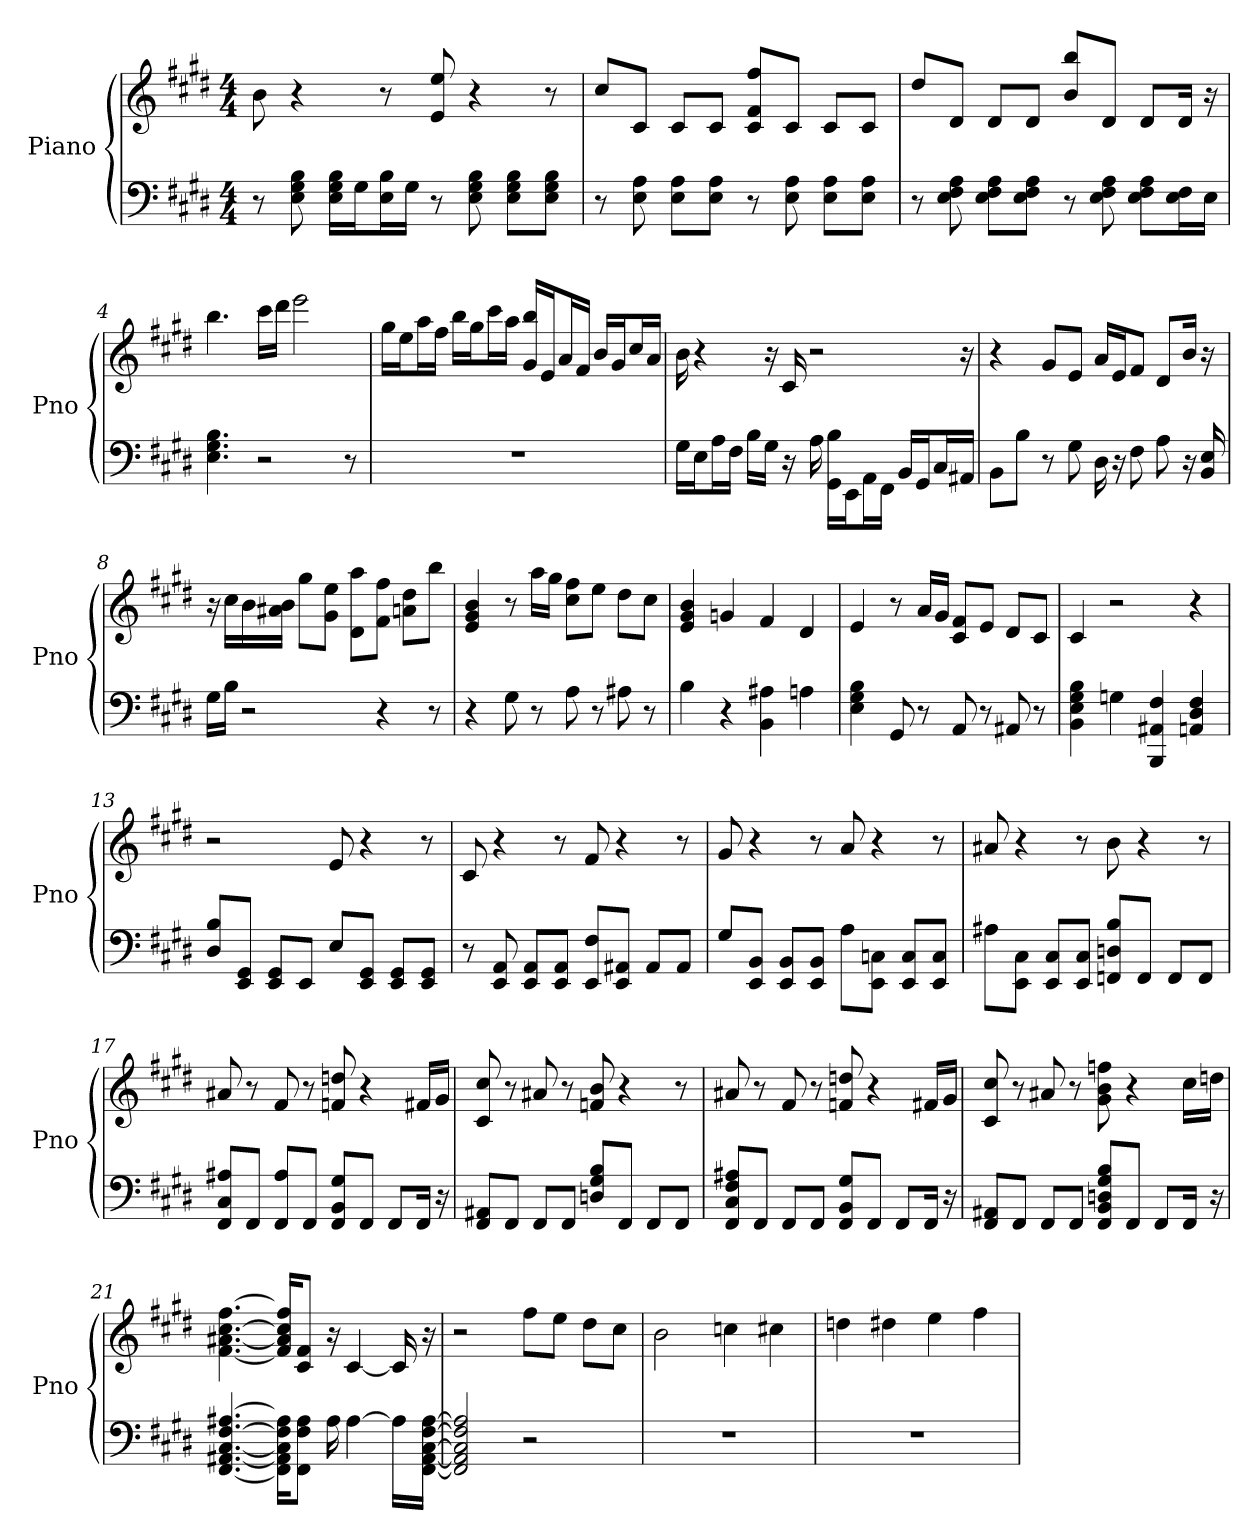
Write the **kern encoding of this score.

**kern	**kern
*part1	*part1
*staff2	*staff1
*I"Piano	*
*I'Pno	*
*clefF4	*clefG2
*k[f#c#g#d#]	*k[f#c#g#d#]
*E:	*E:
*M4/4	*M4/4
*MM120	*MM120
=1	=1
8r	8b
8E 8G# 8B	4r
16B\ 16E\ 16G#\LL	.
16G#\J	.
16E\ 16B\L	8r
16G#\JJ	.
8r	8ee 8e
8E 8B 8G#	4r
8E\ 8B\ 8G#\L	.
8E\ 8B\ 8G#\J	8r
=2	=2
8r	8cc#/L
8A 8E	8c#/J
8A\ 8E\L	8c#/L
8A\ 8E\J	8c#/J
8r	8ff#/ 8c#/ 8f#/L
8A 8E	8c#/J
8E\ 8A\L	8c#/L
8A\ 8E\J	8c#/J
=3	=3
8r	8dd#/L
8F# 8E 8A	8d#/J
8F#\ 8E\ 8A\L	8d#/L
8F#\ 8E\ 8A\J	8d#/J
8r	8b/ 8bb/L
8F# 8E 8A	8d#/J
8F#\ 8E\ 8A\L	8d#/L
16E\ 16F#\L	16d#/Jk
16E\JJ	16r
=4	=4
4.E 4.B 4.G#	4.bb
2r	16ccc#\LL
.	16ddd#\JJ
.	2eee
8r	.
=5	=5
1r	16gg#\LL
.	16ee\J
.	16aa\L
.	16ff#\JJ
.	16bb\LL
.	16gg#\J
.	16ccc#\L
.	16aa\JJ
.	16g#/ 16bb/LL
.	16e/J
.	16a/L
.	16f#/JJ
.	16b/LL
.	16g#/J
.	16cc#/L
.	16a/JJ
=6	=6
16G#\LL	16b
16E\J	4r
16A\L	.
16F#\JJ	.
16B\LL	.
16G#\JJ	16r
16r	16c#
16A	2r
16B\ 16GG#\LL	.
16EE\J	.
16AA\L	.
16FF#\JJ	.
16BB/LL	.
16GG#/J	.
16C#/L	.
16AA#/JJ	16r
=7	=7
8BB\L	4r
8B\J	.
8r	8g#/L
8G#	8e/J
16D#	16a/LL
16r	16e/J
8F#	8f#/J
8A	8d#/L
16r	16b/Jk
16BB 16E	16r
=8	=8
16G#\LL	16r
16B\JJ	16cc#\LL
2r	16b\
.	16a#\ 16b\JJ
.	8gg#\L
.	8g#\ 8ee\J
.	8aa\ 8d#\L
4r	8f#\ 8ff#\J
.	8dd#\ 8a\L
8r	8bb\J
=9	=9
4r	4b 4g# 4e
8G#	8r
8r	16aa\LL
.	16gg#\JJ
8A	8ff#\ 8cc#\L
8r	8ee\J
8A#	8dd#\L
8r	8cc#\J
=10	=10
4B	4b 4e 4g#
4r	4g
4BB 4A#	4f#
4A	4d#
=11	=11
4G# 4E 4B	4e
8GG#	8r
8r	16a/LL
.	16g#/JJ
8AA	8f#/ 8c#/L
8r	8e/J
8AA#	8d#/L
8r	8c#/J
=12	=12
4BB 4B 4G# 4E	4c#
4G	2r
4BBB 4AA# 4F#	.
4AA 4D# 4F#	4r
=13	=13
8D#/ 8B/L	2r
8EE/ 8GG#/J	.
8EE/ 8GG#/L	.
8EE/J	.
8E/L	8e
8EE/ 8GG#/J	4r
8GG#/ 8EE/L	.
8GG#/ 8EE/J	8r
=14	=14
8r	8c#
8AA 8EE	4r
8AA/ 8EE/L	.
8AA/ 8EE/J	8r
8EE/ 8F#/L	8f#
8EE/ 8AA#/J	4r
8AA#/L	.
8AA#/J	8r
=15	=15
8G#/L	8g#
8BB/ 8EE/J	4r
8BB/ 8EE/L	.
8EE/ 8BB/J	8r
8A\L	8a
8EE\ 8C\J	4r
8C/ 8EE/L	.
8EE/ 8C/J	8r
=16	=16
8A#\L	8a#
8EE\ 8C#\J	4r
8C#/ 8EE/L	.
8C#/ 8EE/J	8r
8FF/ 8D/ 8B/L	8b
8FF/J	4r
8FF/L	.
8FF/J	8r
=17	=17
8A#/ 8FF#/ 8C#/L	8a#
8FF#/J	8r
8A#/ 8FF#/L	8f#
8FF#/J	8r
8G#/ 8BB/ 8FF#/L	8f 8dd
8FF#/J	4r
8FF#/L	.
16FF#/Jk	16f#/LL
16r	16g#/JJ
=18	=18
8FF#/ 8AA#/L	8c# 8cc#
8FF#/J	8r
8FF#/L	8a#
8FF#/J	8r
8G#/ 8D/ 8B/L	8b 8f
8FF#/J	4r
8FF#/L	.
8FF#/J	8r
=19	=19
8A#/ 8F#/ 8FF#/ 8C#/L	8a#
8FF#/J	8r
8FF#/L	8f#
8FF#/J	8r
8BB/ 8G#/ 8FF#/L	8dd 8f
8FF#/J	4r
8FF#/L	.
16FF#/Jk	16f#/LL
16r	16g#/JJ
=20	=20
8AA#/ 8FF#/L	8c# 8cc#
8FF#/J	8r
8FF#/L	8a#
8FF#/J	8r
8BB/ 8G#/ 8B/ 8FF#/ 8D/L	8b 8ff 8g#
8FF#/J	4r
8FF#/L	.
16FF#/Jk	16cc#\LL
16r	16dd\JJ
=21	=21
[4.F# [4.C# [4.AA# [4.FF# [4.A#	[4.cc# [4.ff# [4.f# [4.a#
16F#]\ 16C#]\ 16AA#]\ 16FF#]\ 16A#]\KL	16cc#]/ 16ff#]/ 16f#]/ 16a#]/KL
8F#\ 8FF#\ 8A#\J	8c#/ 8f#/J
16A#	16r
[4A#	[4c#
16A#\LL]	16c#]
[16FF#\ [16AA#\ [16F#\ [16A#\ [16C#\JJ	16r
=22	=22
2FF#] 2AA#] 2F#] 2A#] 2C#]	2r
2r	8ff#\L
.	8ee\J
.	8dd#\L
.	8cc#\J
=23	=23
1r	2b
.	4cc
.	4cc#
=24	=24
1r	4dd
.	4dd#
.	4ee
.	4ff#
=	=
*-	*-
